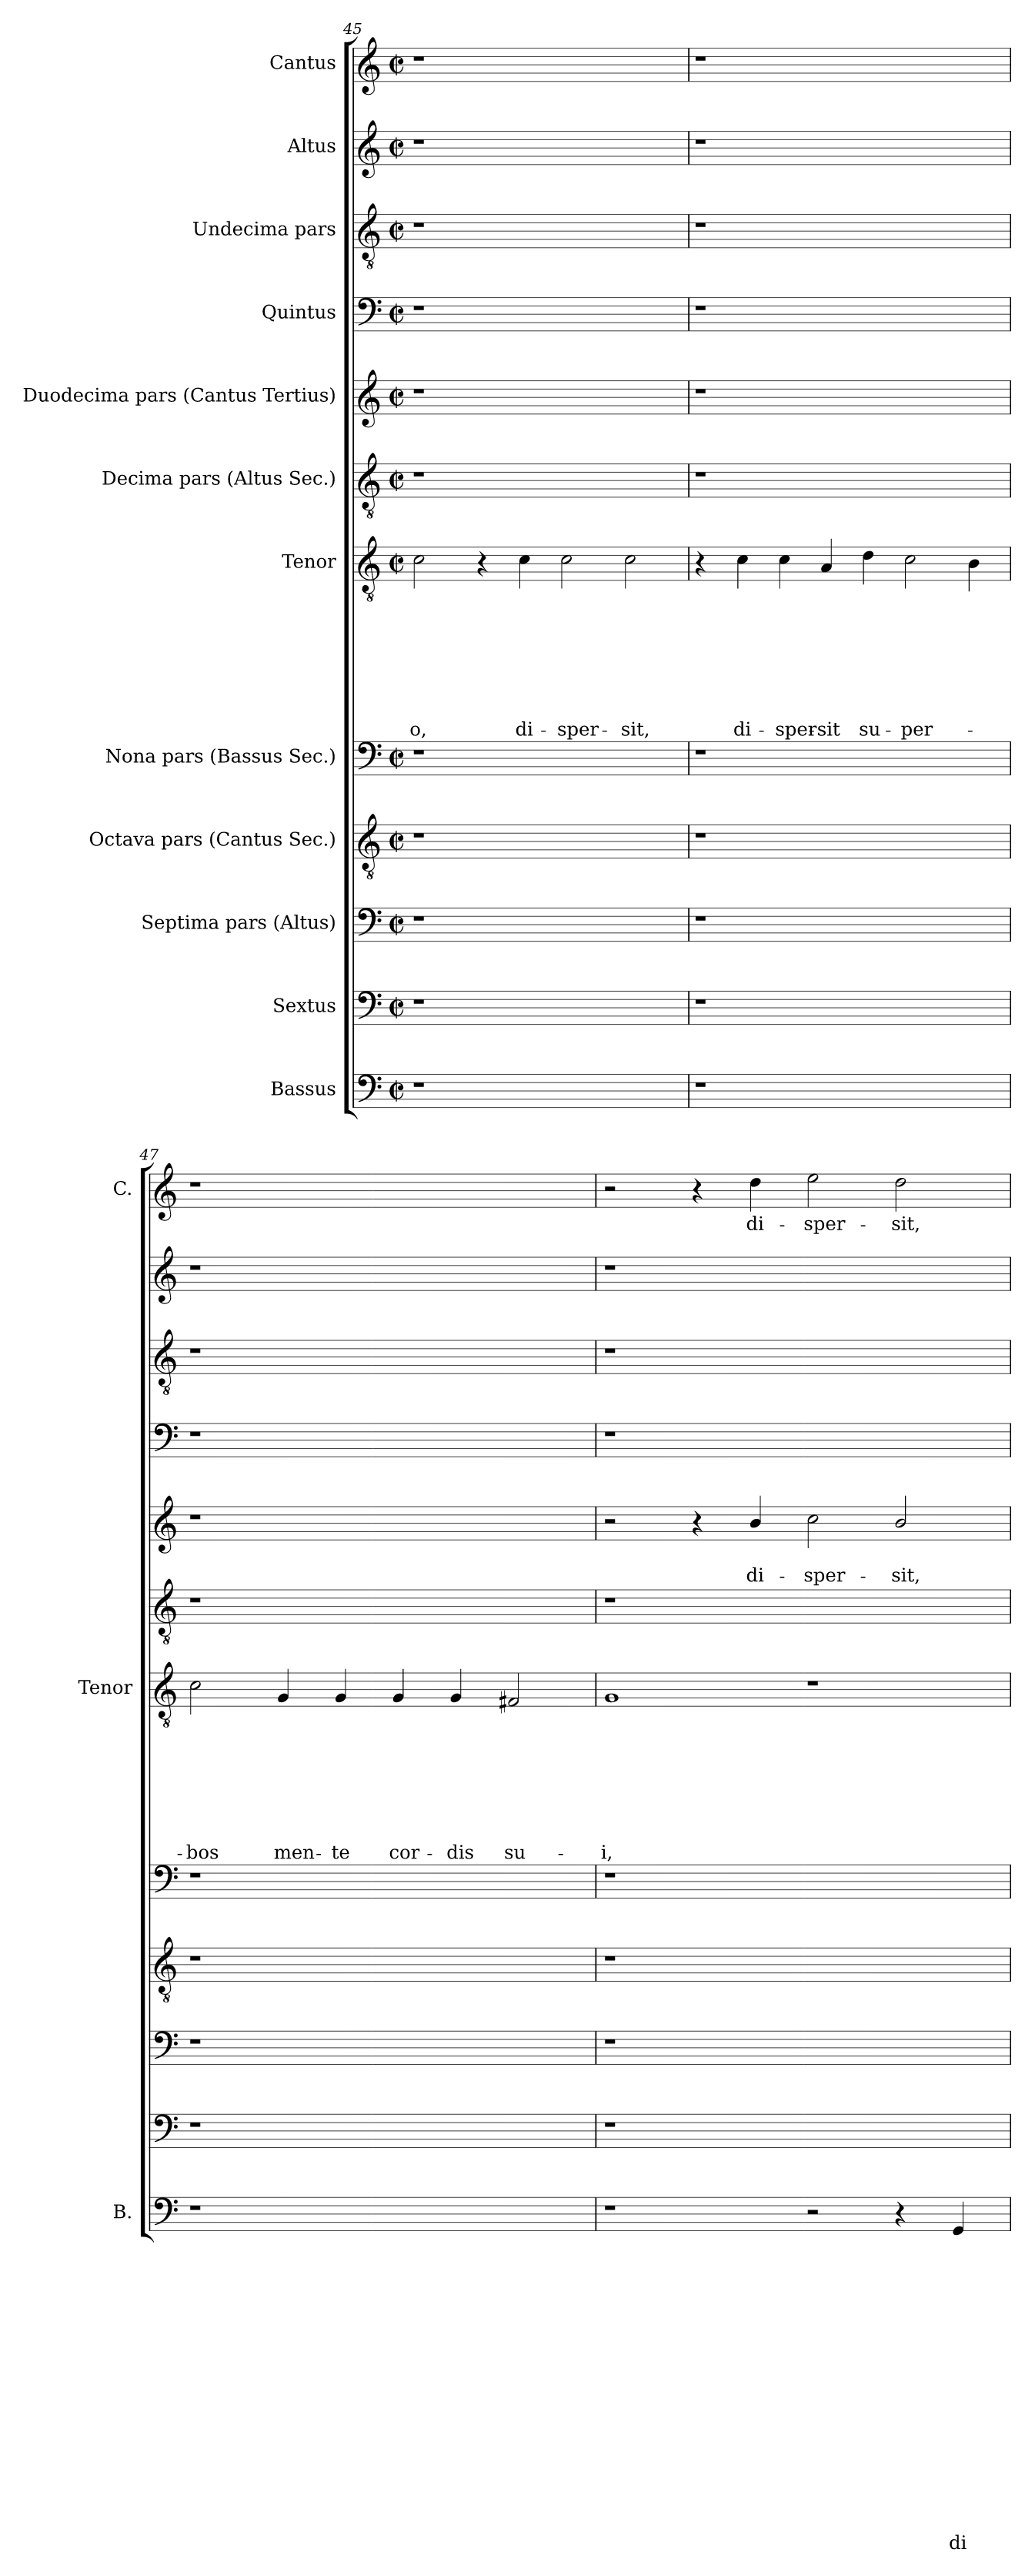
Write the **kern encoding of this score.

**kern	**text	**text	**text	**text	**text	**text	**text	**text	**text	**text	**text	**text	**text	**text	**text	**text	**text	**kern	**kern	**kern	**kern	**kern	**text	**text	**text	**text	**text	**text	**text	**text	**kern	**kern	**text	**text	**kern	**kern	**kern	**kern	**text
*part12	*part12	*part12	*part12	*part12	*part12	*part12	*part12	*part12	*part12	*part12	*part12	*part12	*part12	*part12	*part12	*part12	*part12	*part11	*part10	*part9	*part8	*part7	*part7	*part7	*part7	*part7	*part7	*part7	*part7	*part7	*part6	*part5	*part5	*part5	*part4	*part3	*part2	*part1	*part1
*staff12	*staff12	*staff12	*staff12	*staff12	*staff12	*staff12	*staff12	*staff12	*staff12	*staff12	*staff12	*staff12	*staff12	*staff12	*staff12	*staff12	*staff12	*staff11	*staff10	*staff9	*staff8	*staff7	*staff7	*staff7	*staff7	*staff7	*staff7	*staff7	*staff7	*staff7	*staff6	*staff5	*staff5	*staff5	*staff4	*staff3	*staff2	*staff1	*staff1
*I"Bassus	*	*	*	*	*	*	*	*	*	*	*	*	*	*	*	*	*	*I"Sextus	*I"Septima pars (Altus)	*I"Octava pars (Cantus Sec.)	*I"Nona pars (Bassus Sec.)	*I"Tenor	*	*	*	*	*	*	*	*	*I"Decima pars (Altus Sec.)	*I"Duodecima pars (Cantus Tertius)	*	*	*I"Quintus	*I"Undecima pars	*I"Altus	*I"Cantus	*
*I'B.	*	*	*	*	*	*	*	*	*	*	*	*	*	*	*	*	*	*	*	*	*	*I'Tenor	*	*	*	*	*	*	*	*	*	*	*	*	*	*	*	*I'C.	*
*clefF4	*	*	*	*	*	*	*	*	*	*	*	*	*	*	*	*	*	*clefF4	*clefF4	*clefGv2	*clefF4	*clefGv2	*	*	*	*	*	*	*	*	*clefGv2	*clefG2	*	*	*clefF4	*clefGv2	*clefG2	*clefG2	*
*k[]	*	*	*	*	*	*	*	*	*	*	*	*	*	*	*	*	*	*k[]	*k[]	*k[]	*k[]	*k[]	*	*	*	*	*	*	*	*	*k[]	*k[]	*	*	*k[]	*k[]	*k[]	*k[]	*
*C:	*	*	*	*	*	*	*	*	*	*	*	*	*	*	*	*	*	*C:	*C:	*C:	*C:	*C:	*	*	*	*	*	*	*	*	*C:	*C:	*	*	*C:	*C:	*C:	*C:	*
*M2/2	*	*	*	*	*	*	*	*	*	*	*	*	*	*	*	*	*	*M2/2	*M2/2	*M2/2	*M2/2	*M2/2	*	*	*	*	*	*	*	*	*M2/2	*M2/2	*	*	*M2/2	*M2/2	*M2/2	*M2/2	*
*met(c|)	*	*	*	*	*	*	*	*	*	*	*	*	*	*	*	*	*	*met(c|)	*met(c|)	*met(c|)	*met(c|)	*met(c|)	*	*	*	*	*	*	*	*	*met(c|)	*met(c|)	*	*	*met(c|)	*met(c|)	*met(c|)	*met(c|)	*
=45	=45	=45	=45	=45	=45	=45	=45	=45	=45	=45	=45	=45	=45	=45	=45	=45	=45	=45	=45	=45	=45	=45	=45	=45	=45	=45	=45	=45	=45	=45	=45	=45	=45	=45	=45	=45	=45	=45	=45
!LO:N:vis=1	!	!	!	!	!	!	!	!	!	!	!	!	!	!	!	!	!	!	!	!	!	!	!	!	!	!	!	!	!	!LO:LY:b	!	!LO:N:vis=1	!	!	!	!	!	!LO:N:vis=1	!
1r	.	.	.	.	.	.	.	.	.	.	.	.	.	.	.	.	.	1r	1r	1r	1r	2c\	.	.	.	.	.	.	.	-o,	1r	1r	.	.	1r	1r	1r	1r	.
.	.	.	.	.	.	.	.	.	.	.	.	.	.	.	.	.	.	.	.	.	.	4r	.	.	.	.	.	.	.	.	.	.	.	.	.	.	.	.	.
!	!	!	!	!	!	!	!	!	!	!	!	!	!	!	!	!	!	!	!	!	!	!	!	!	!	!	!	!	!	!LO:LY:b	!	!	!	!	!	!	!	!	!
.	.	.	.	.	.	.	.	.	.	.	.	.	.	.	.	.	.	.	.	.	.	4c\	.	.	.	.	.	.	.	di-	.	.	.	.	.	.	.	.	.
!	!	!	!	!	!	!	!	!	!	!	!	!	!	!	!	!	!	!	!	!	!	!	!	!	!	!	!	!	!	!LO:LY:b	!	!	!	!	!	!	!	!	!
1ryy	.	.	.	.	.	.	.	.	.	.	.	.	.	.	.	.	.	1ryy	1ryy	1ryy	1ryy	2c\	.	.	.	.	.	.	.	-sper-	1ryy	1ryy	.	.	1ryy	1ryy	1ryy	1ryy	.
!	!	!	!	!	!	!	!	!	!	!	!	!	!	!	!	!	!	!	!	!	!	!	!	!	!	!	!	!	!	!LO:LY:b	!	!	!	!	!	!	!	!	!
.	.	.	.	.	.	.	.	.	.	.	.	.	.	.	.	.	.	.	.	.	.	2c\	.	.	.	.	.	.	.	-sit,	.	.	.	.	.	.	.	.	.
=46	=46	=46	=46	=46	=46	=46	=46	=46	=46	=46	=46	=46	=46	=46	=46	=46	=46	=46	=46	=46	=46	=46	=46	=46	=46	=46	=46	=46	=46	=46	=46	=46	=46	=46	=46	=46	=46	=46	=46
!LO:N:vis=1	!	!	!	!	!	!	!	!	!	!	!	!	!	!	!	!	!	!	!	!	!	!	!	!	!	!	!	!	!	!	!	!LO:N:vis=1	!	!	!	!	!	!LO:N:vis=1	!
1r	.	.	.	.	.	.	.	.	.	.	.	.	.	.	.	.	.	1r	1r	1r	1r	4r	.	.	.	.	.	.	.	.	1r	1r	.	.	1r	1r	1r	1r	.
!	!	!	!	!	!	!	!	!	!	!	!	!	!	!	!	!	!	!	!	!	!	!	!	!	!	!	!	!	!	!LO:LY:b	!	!	!	!	!	!	!	!	!
.	.	.	.	.	.	.	.	.	.	.	.	.	.	.	.	.	.	.	.	.	.	4c\	.	.	.	.	.	.	.	di-	.	.	.	.	.	.	.	.	.
!	!	!	!	!	!	!	!	!	!	!	!	!	!	!	!	!	!	!	!	!	!	!	!	!	!	!	!	!	!	!LO:LY:b	!	!	!	!	!	!	!	!	!
.	.	.	.	.	.	.	.	.	.	.	.	.	.	.	.	.	.	.	.	.	.	4c\	.	.	.	.	.	.	.	-sper-	.	.	.	.	.	.	.	.	.
!	!	!	!	!	!	!	!	!	!	!	!	!	!	!	!	!	!	!	!	!	!	!	!	!	!	!	!	!	!	!LO:LY:b:rj	!	!	!	!	!	!	!	!	!
.	.	.	.	.	.	.	.	.	.	.	.	.	.	.	.	.	.	.	.	.	.	4A/	.	.	.	.	.	.	.	-sit	.	.	.	.	.	.	.	.	.
!	!	!	!	!	!	!	!	!	!	!	!	!	!	!	!	!	!	!	!	!	!	!	!	!	!	!	!	!	!	!LO:LY:b	!	!	!	!	!	!	!	!	!
1ryy	.	.	.	.	.	.	.	.	.	.	.	.	.	.	.	.	.	1ryy	1ryy	1ryy	1ryy	4d\	.	.	.	.	.	.	.	su-	1ryy	1ryy	.	.	1ryy	1ryy	1ryy	1ryy	.
!	!	!	!	!	!	!	!	!	!	!	!	!	!	!	!	!	!	!	!	!	!	!	!	!	!	!	!	!	!	!LO:LY:b	!	!	!	!	!	!	!	!	!
.	.	.	.	.	.	.	.	.	.	.	.	.	.	.	.	.	.	.	.	.	.	2c\	.	.	.	.	.	.	.	-per-	.	.	.	.	.	.	.	.	.
.	.	.	.	.	.	.	.	.	.	.	.	.	.	.	.	.	.	.	.	.	.	4B\	.	.	.	.	.	.	.	.	.	.	.	.	.	.	.	.	.
!!LO:PB:g=z
=47	=47	=47	=47	=47	=47	=47	=47	=47	=47	=47	=47	=47	=47	=47	=47	=47	=47	=47	=47	=47	=47	=47	=47	=47	=47	=47	=47	=47	=47	=47	=47	=47	=47	=47	=47	=47	=47	=47	=47
!LO:N:vis=1	!	!	!	!	!	!	!	!	!	!	!	!	!	!	!	!	!	!	!	!	!	!	!	!	!	!	!	!	!	!LO:LY:b	!	!LO:N:vis=1	!	!	!	!	!	!LO:N:vis=1	!
1r	.	.	.	.	.	.	.	.	.	.	.	.	.	.	.	.	.	1r	1r	1r	1r	2c\	.	.	.	.	.	.	.	-bos	1r	1r	.	.	1r	1r	1r	1r	.
!	!	!	!	!	!	!	!	!	!	!	!	!	!	!	!	!	!	!	!	!	!	!	!	!	!	!	!	!	!	!LO:LY:b	!	!	!	!	!	!	!	!	!
.	.	.	.	.	.	.	.	.	.	.	.	.	.	.	.	.	.	.	.	.	.	4G/	.	.	.	.	.	.	.	men-	.	.	.	.	.	.	.	.	.
!	!	!	!	!	!	!	!	!	!	!	!	!	!	!	!	!	!	!	!	!	!	!	!	!	!	!	!	!	!	!LO:LY:b:rj	!	!	!	!	!	!	!	!	!
.	.	.	.	.	.	.	.	.	.	.	.	.	.	.	.	.	.	.	.	.	.	4G/	.	.	.	.	.	.	.	-te	.	.	.	.	.	.	.	.	.
!	!	!	!	!	!	!	!	!	!	!	!	!	!	!	!	!	!	!	!	!	!	!	!	!	!	!	!	!	!	!LO:LY:b	!	!	!	!	!	!	!	!	!
1ryy	.	.	.	.	.	.	.	.	.	.	.	.	.	.	.	.	.	1ryy	1ryy	1ryy	1ryy	4G/	.	.	.	.	.	.	.	cor-	1ryy	1ryy	.	.	1ryy	1ryy	1ryy	1ryy	.
!	!	!	!	!	!	!	!	!	!	!	!	!	!	!	!	!	!	!	!	!	!	!	!	!	!	!	!	!	!	!LO:LY:b:rj	!	!	!	!	!	!	!	!	!
.	.	.	.	.	.	.	.	.	.	.	.	.	.	.	.	.	.	.	.	.	.	4G/	.	.	.	.	.	.	.	-dis	.	.	.	.	.	.	.	.	.
!	!	!	!	!	!	!	!	!	!	!	!	!	!	!	!	!	!	!	!	!	!	!	!	!	!	!	!	!	!	!LO:LY:b	!	!	!	!	!	!	!	!	!
.	.	.	.	.	.	.	.	.	.	.	.	.	.	.	.	.	.	.	.	.	.	2F#X/	.	.	.	.	.	.	.	su-	.	.	.	.	.	.	.	.	.
=48	=48	=48	=48	=48	=48	=48	=48	=48	=48	=48	=48	=48	=48	=48	=48	=48	=48	=48	=48	=48	=48	=48	=48	=48	=48	=48	=48	=48	=48	=48	=48	=48	=48	=48	=48	=48	=48	=48	=48
!	!	!	!	!	!	!	!	!	!	!	!	!	!	!	!	!	!	!	!	!	!	!	!	!	!	!	!	!	!	!LO:LY:b	!	!	!	!	!	!	!	!	!
1r	.	.	.	.	.	.	.	.	.	.	.	.	.	.	.	.	.	1r	1r	1r	1r	1G	.	.	.	.	.	.	.	-i,	1r	2r	.	.	1r	1r	1r	2r	.
.	.	.	.	.	.	.	.	.	.	.	.	.	.	.	.	.	.	.	.	.	.	.	.	.	.	.	.	.	.	.	.	4r	.	.	.	.	.	4r	.
!	!	!	!	!	!	!	!	!	!	!	!	!	!	!	!	!	!	!	!	!	!	!	!	!	!	!	!	!	!	!	!	!	!	!LO:LY:b	!	!	!	!	!LO:LY:b
.	.	.	.	.	.	.	.	.	.	.	.	.	.	.	.	.	.	.	.	.	.	.	.	.	.	.	.	.	.	.	.	4b/	.	di-	.	.	.	4dd\	di-
!	!	!	!	!	!	!	!	!	!	!	!	!	!	!	!	!	!	!	!	!	!	!	!	!	!	!	!	!	!	!	!	!	!	!LO:LY:b	!	!	!	!	!LO:LY:b
2r	.	.	.	.	.	.	.	.	.	.	.	.	.	.	.	.	.	1ryy	1ryy	1ryy	1ryy	1r	.	.	.	.	.	.	.	.	1ryy	2cc\	.	-sper-	1ryy	1ryy	1ryy	2ee\	-sper-
!	!	!	!	!	!	!	!	!	!	!	!	!	!	!	!	!	!	!	!	!	!	!	!	!	!	!	!	!	!	!	!	!	!	!LO:LY:b	!	!	!	!	!LO:LY:b
4r	.	.	.	.	.	.	.	.	.	.	.	.	.	.	.	.	.	.	.	.	.	.	.	.	.	.	.	.	.	.	.	2b/	.	-sit,	.	.	.	2dd\	-sit,
!	!	!	!	!	!	!	!	!	!	!	!	!	!	!	!	!	!LO:LY:b	!	!	!	!	!	!	!	!	!	!	!	!	!	!	!	!	!	!	!	!	!	!
4GG/	.	.	.	.	.	.	.	.	.	.	.	.	.	.	.	.	di-	.	.	.	.	.	.	.	.	.	.	.	.	.	.	.	.	.	.	.	.	.	.
=	=	=	=	=	=	=	=	=	=	=	=	=	=	=	=	=	=	=	=	=	=	=	=	=	=	=	=	=	=	=	=	=	=	=	=	=	=	=	=
*-	*-	*-	*-	*-	*-	*-	*-	*-	*-	*-	*-	*-	*-	*-	*-	*-	*-	*-	*-	*-	*-	*-	*-	*-	*-	*-	*-	*-	*-	*-	*-	*-	*-	*-	*-	*-	*-	*-	*-
